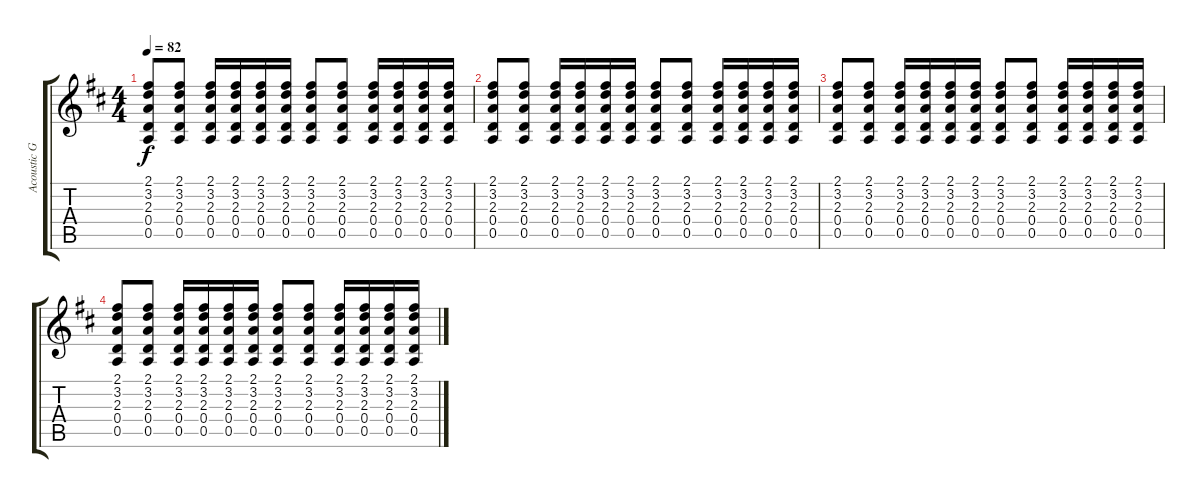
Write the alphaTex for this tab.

\track ("Acoustic Guitar" "Acoustic G") {instrument acousticguitarsteel}
\staff {score tabs}
\tuning (E4 B3 G3 D3 A2 E2) {hide}
\ts (4 4)
\tempo 82
\clef g2
\ks d
(2.1 3.2 2.3 0.4 0.5).8{dy f} (2.1 3.2 2.3 0.4 0.5).8 (2.1 3.2 2.3 0.4 0.5).16 (2.1 3.2 2.3 0.4 0.5).16 (2.1 3.2 2.3 0.4 0.5).16 (2.1 3.2 2.3 0.4 0.5).16 (2.1 3.2 2.3 0.4 0.5).8 (2.1 3.2 2.3 0.4 0.5).8 (2.1 3.2 2.3 0.4 0.5).16 (2.1 3.2 2.3 0.4 0.5).16 (2.1 3.2 2.3 0.4 0.5).16 (2.1 3.2 2.3 0.4 0.5).16 |
(2.1 3.2 2.3 0.4 0.5).8 (2.1 3.2 2.3 0.4 0.5).8 (2.1 3.2 2.3 0.4 0.5).16 (2.1 3.2 2.3 0.4 0.5).16 (2.1 3.2 2.3 0.4 0.5).16 (2.1 3.2 2.3 0.4 0.5).16 (2.1 3.2 2.3 0.4 0.5).8 (2.1 3.2 2.3 0.4 0.5).8 (2.1 3.2 2.3 0.4 0.5).16 (2.1 3.2 2.3 0.4 0.5).16 (2.1 3.2 2.3 0.4 0.5).16 (2.1 3.2 2.3 0.4 0.5).16 |
(2.1 3.2 2.3 0.4 0.5).8 (2.1 3.2 2.3 0.4 0.5).8 (2.1 3.2 2.3 0.4 0.5).16 (2.1 3.2 2.3 0.4 0.5).16 (2.1 3.2 2.3 0.4 0.5).16 (2.1 3.2 2.3 0.4 0.5).16 (2.1 3.2 2.3 0.4 0.5).8 (2.1 3.2 2.3 0.4 0.5).8 (2.1 3.2 2.3 0.4 0.5).16 (2.1 3.2 2.3 0.4 0.5).16 (2.1 3.2 2.3 0.4 0.5).16 (2.1 3.2 2.3 0.4 0.5).16 |
(2.1 3.2 2.3 0.4 0.5).8 (2.1 3.2 2.3 0.4 0.5).8 (2.1 3.2 2.3 0.4 0.5).16 (2.1 3.2 2.3 0.4 0.5).16 (2.1 3.2 2.3 0.4 0.5).16 (2.1 3.2 2.3 0.4 0.5).16 (2.1 3.2 2.3 0.4 0.5).8 (2.1 3.2 2.3 0.4 0.5).8 (2.1 3.2 2.3 0.4 0.5).16 (2.1 3.2 2.3 0.4 0.5).16 (2.1 3.2 2.3 0.4 0.5).16 (2.1 3.2 2.3 0.4 0.5).16
